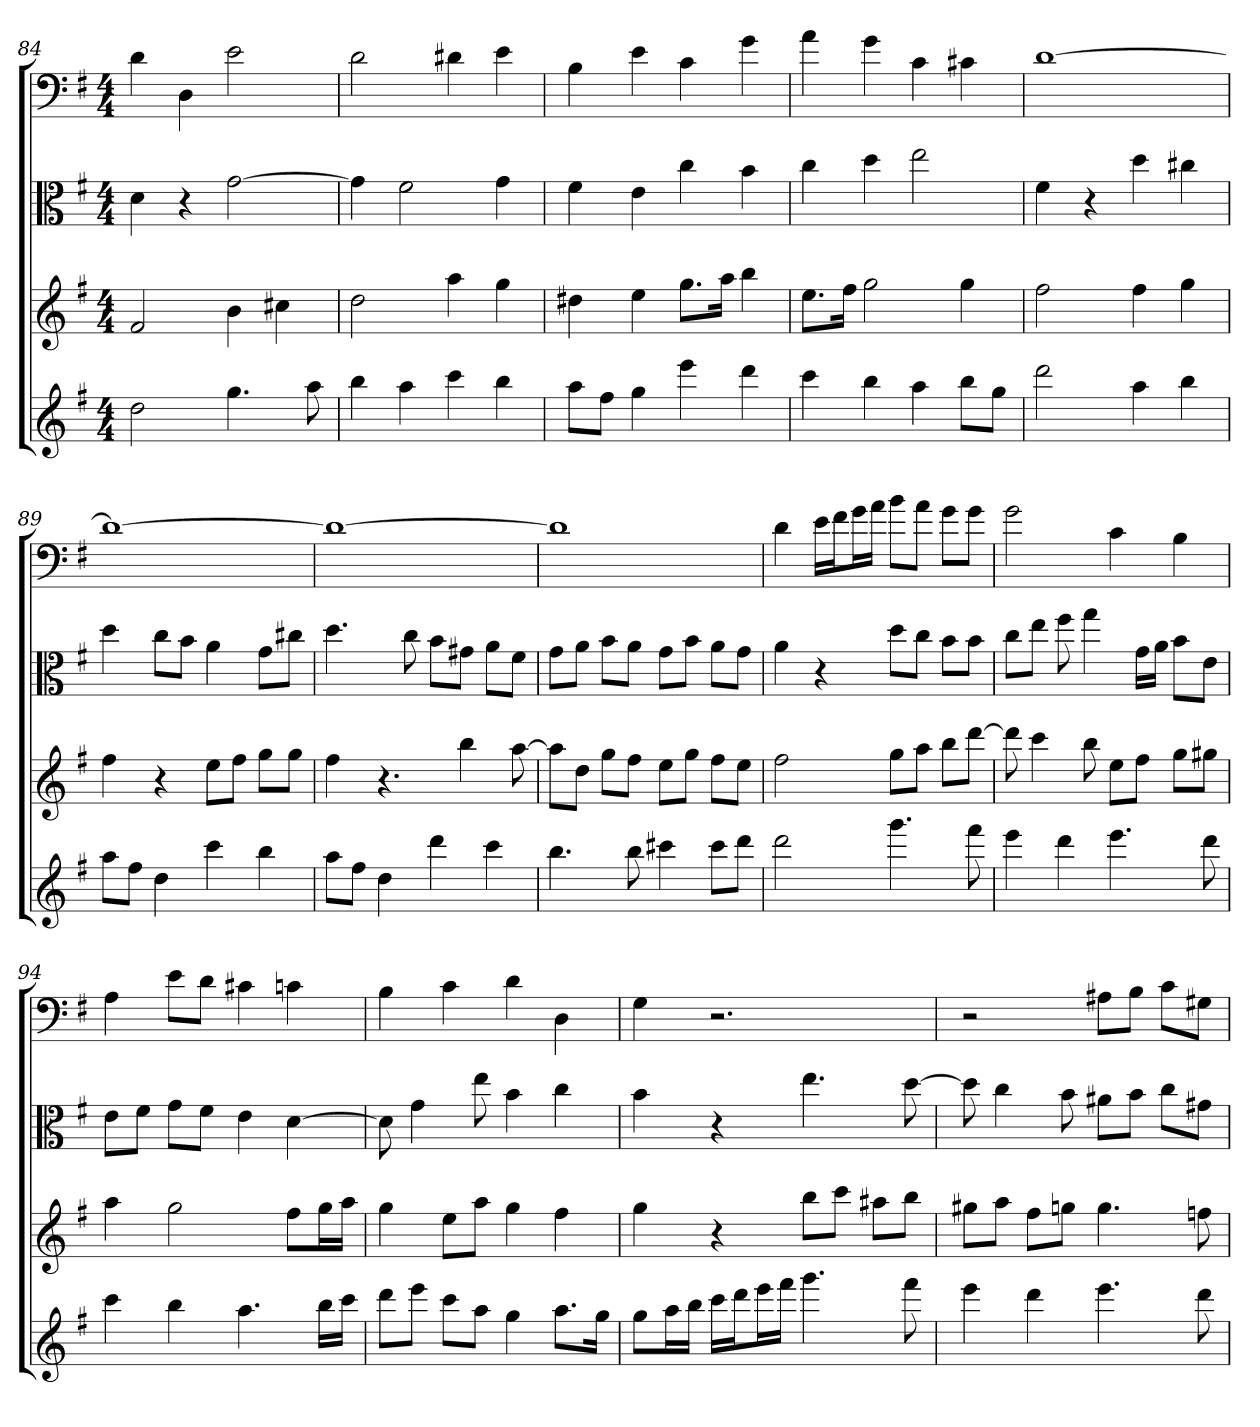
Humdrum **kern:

**kern	**kern	**kern	**kern
*part4	*part3	*part2	*part1
*staff4	*staff3	*staff2	*staff1
*	*	*clefC3	*clefF4
*k[f#]	*k[f#]	*k[f#]	*k[f#]
*G:	*G:	*G:	*G:
*M4/4	*M4/4	*M4/4	*M4/4
=84	=84	=84	=84
2dd	2f#	4d	4d
.	.	4r	4D
4.gg	4b	[2g	2e
.	4cc#X	.	.
8aa	.	.	.
=85	=85	=85	=85
4bb	2dd	4g]	2d
4aa	.	2f#	.
4ccc	4aa	.	4d#X
4bb	4gg	4g	4e
=86	=86	=86	=86
8aaL	4dd#X	4f#	4B
8ff#J	.	.	.
4gg	4ee	4e	4e
4eee	8.ggL	4cc	4c
.	16aaJk	.	.
4ddd	4bb	4b	4g
=87	=87	=87	=87
4ccc	8.eeL	4cc	4a
.	16ff#Jk	.	.
4bb	2gg	4dd	4g
4aa	.	2ee	4c
8bbL	4gg	.	4c#X
8ggJ	.	.	.
=88	=88	=88	=88
2ddd	2ff#	4f#	[1d
.	.	4r	.
4aa	4ff#	4dd	.
4bb	4gg	4cc#X	.
=89	=89	=89	=89
8aaL	4ff#	4dd	1d_
8ff#J	.	.	.
4dd	4r	8cc\L	.
.	.	8b\J	.
4ccc	8eeL	4a	.
.	8ff#J	.	.
4bb	8ggL	8g\L	.
.	8ggJ	8cc#X\J	.
=90	=90	=90	=90
8aaL	4ff#	4.dd	1d_
8ff#J	.	.	.
4dd	4.r	.	.
.	.	8cc	.
4ddd	.	8b\L	.
.	4bb	8g#X\J	.
4ccc	.	8a\L	.
.	[8aa	8f#\J	.
=91	=91	=91	=91
4.bb	8aaL]	8g\L	1d]
.	8ddJ	8a\J	.
.	8ggL	8b\L	.
8bb	8ff#J	8a\J	.
4ccc#X	8eeL	8g\L	.
.	8ggJ	8b\J	.
8ccc#L	8ff#L	8a\L	.
8dddJ	8eeJ	8g\J	.
=92	=92	=92	=92
2ddd	2ff#	4a	4d
.	.	4r	16e\LL
.	.	.	16f#\J
.	.	.	16g\L
.	.	.	16a\JJ
4.ggg	8ggL	8dd\L	8b\L
.	8aaJ	8cc\J	8a\J
.	8bbL	8b\L	8g\L
8fff#	[8dddJ	8b\J	8g\J
=93	=93	=93	=93
4eee	8ddd]	8cc\L	2g
.	4ccc	8ee\J	.
4ddd	.	8ff#	.
.	8bb	4gg	.
4.eee	8eeL	.	4c
.	8ff#J	16g\LL	.
.	.	16a\JJ	.
.	8ggL	8b\L	4B
8ddd	8gg#XJ	8e\J	.
=94	=94	=94	=94
4ccc	4aa	8e\L	4A
.	.	8f#\J	.
4bb	2gg	8g\L	8e\L
.	.	8f#\J	8d\J
4.aa	.	4e	4c#X
.	8ff#L	[4d	4cn
16bbLL	16ggL	.	.
16cccJJ	16aaJJ	.	.
=95	=95	=95	=95
8dddL	4gg	8d]	4B
8eeeJ	.	4g	.
8cccL	8eeL	.	4c
8aaJ	8aaJ	8ee	.
4gg	4gg	4b	4d
8.aaL	4ff#	4cc	4D
16ggJk	.	.	.
=96	=96	=96	=96
8ggL	4gg	4b	4G
16aaL	.	.	.
16bbJJ	.	.	.
16cccLL	4r	4r	2.r
16dddJ	.	.	.
16eeeL	.	.	.
16fff#JJ	.	.	.
4.ggg	8bbL	4.ee	.
.	8cccJ	.	.
.	8aa#XL	.	.
8fff#	8bbJ	[8dd	.
=97	=97	=97	=97
4eee	8gg#XL	8dd]	2r
.	8aaJ	4cc	.
4ddd	8ff#L	.	.
.	8ggnJ	8b	.
4.eee	4.gg	8a#X\L	8A#X\L
.	.	8b\J	8B\J
.	.	8cc\L	8c\L
8ddd	8ffn	8g#X\J	8G#X\J
=	=	=	=
*-	*-	*-	*-
